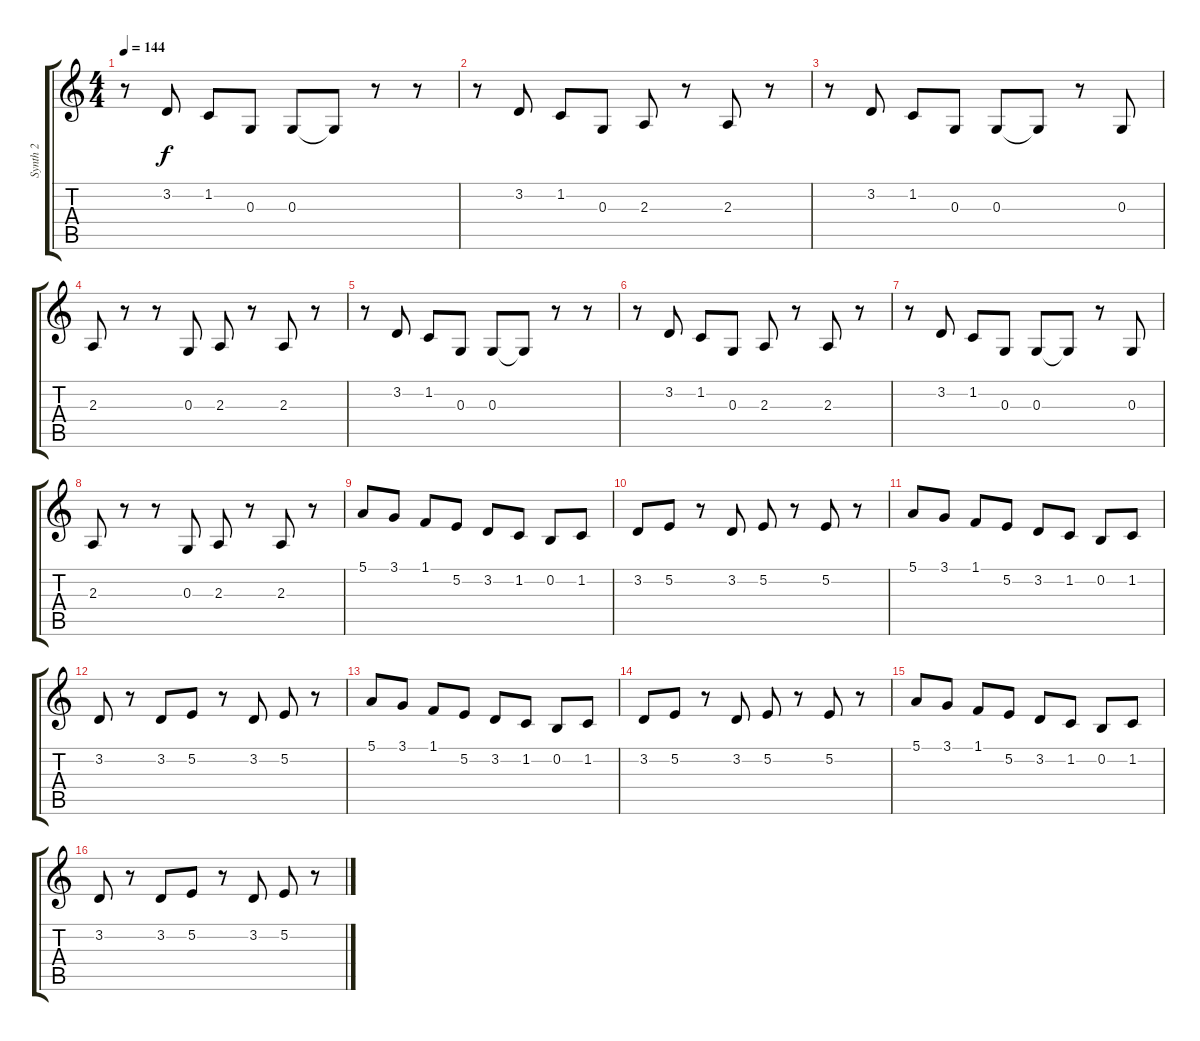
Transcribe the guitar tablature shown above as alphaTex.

\track ("Synth 2" "Synth 2") {instrument lead2sawtooth}
\staff {score tabs}
\tuning (E4 B3 G3 D3 A2 E2) {hide}
\ts (4 4)
\tempo 144
\clef g2
\ks c
r.8{dy f} 3.2.8 1.2.8 0.3.8 0.3.8 0.3{t}.8 r.8 r.8 |
r.8 3.2.8 1.2.8 0.3.8 2.3.8 r.8 2.3.8 r.8 |
r.8 3.2.8 1.2.8 0.3.8 0.3.8 0.3{t}.8 r.8 0.3.8 |
2.3.8 r.8 r.8 0.3.8 2.3.8 r.8 2.3.8 r.8 |
r.8 3.2.8 1.2.8 0.3.8 0.3.8 0.3{t}.8 r.8 r.8 |
r.8 3.2.8 1.2.8 0.3.8 2.3.8 r.8 2.3.8 r.8 |
r.8 3.2.8 1.2.8 0.3.8 0.3.8 0.3{t}.8 r.8 0.3.8 |
2.3.8 r.8 r.8 0.3.8 2.3.8 r.8 2.3.8 r.8 |
5.1.8 3.1.8 1.1.8 5.2.8 3.2.8 1.2.8 0.2.8 1.2.8 |
3.2.8 5.2.8 r.8 3.2.8 5.2.8 r.8 5.2.8 r.8 |
5.1.8 3.1.8 1.1.8 5.2.8 3.2.8 1.2.8 0.2.8 1.2.8 |
3.2.8 r.8 3.2.8 5.2.8 r.8 3.2.8 5.2.8 r.8 |
5.1.8 3.1.8 1.1.8 5.2.8 3.2.8 1.2.8 0.2.8 1.2.8 |
3.2.8 5.2.8 r.8 3.2.8 5.2.8 r.8 5.2.8 r.8 |
5.1.8 3.1.8 1.1.8 5.2.8 3.2.8 1.2.8 0.2.8 1.2.8 |
3.2.8 r.8 3.2.8 5.2.8 r.8 3.2.8 5.2.8 r.8
